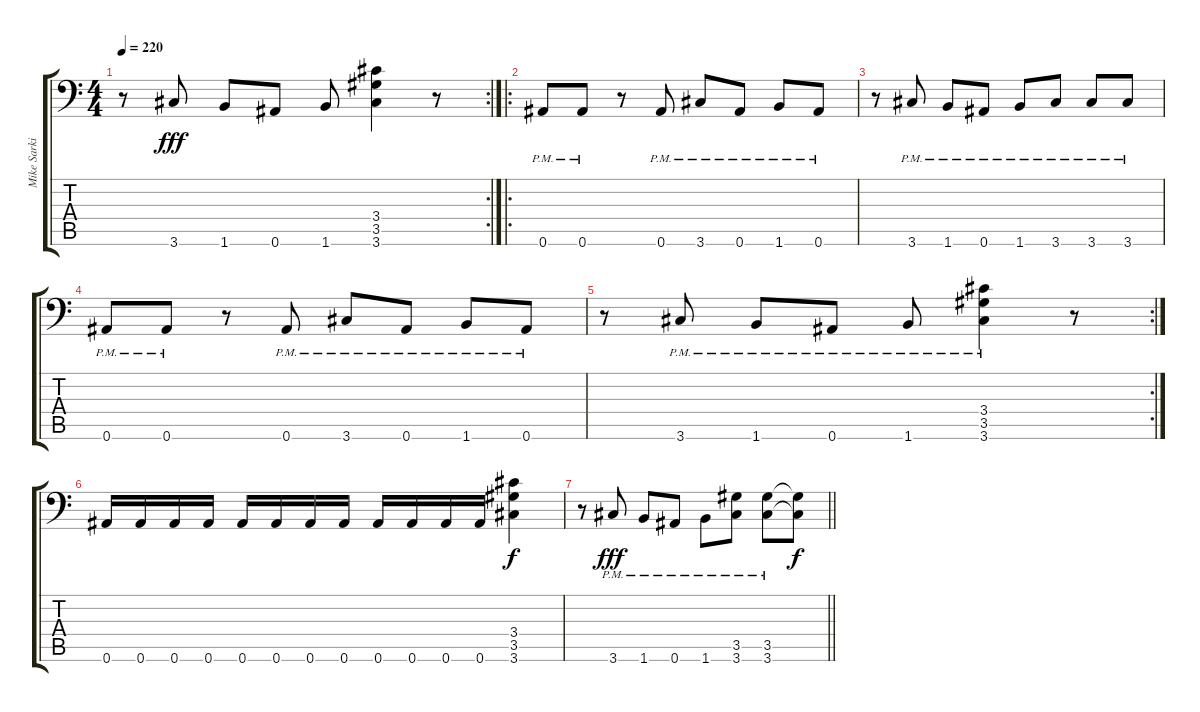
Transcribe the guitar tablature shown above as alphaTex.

\track ("Mike Sarkisyan" "Mike Sarki") {instrument distortionguitar}
\staff {score tabs}
\tuning (C4 G3 Eb3 Bb2 F2 Bb1) {hide}
\rc 2
\ts (4 4)
\tempo 220
\clef f4
\ks c
r.8{dy fff} 3.6.8 1.6.8 0.6.8 1.6.8 (3.4 3.5 3.6).4 r.8 |
\ro
0.6{pm}.8 0.6{pm}.8 r.8 0.6{pm}.8 3.6{pm}.8 0.6{pm}.8 1.6{pm}.8 0.6{pm}.8 |
r.8 3.6{pm}.8 1.6{pm}.8 0.6{pm}.8 1.6{pm}.8 3.6{pm}.8 3.6{pm}.8 3.6{pm}.8 |
0.6{pm}.8 0.6{pm}.8 r.8 0.6{pm}.8 3.6{pm}.8 0.6{pm}.8 1.6{pm}.8 0.6{pm}.8 |
\rc 2
r.8 3.6{pm}.8 1.6{pm}.8 0.6{pm}.8 1.6{pm}.8 (3.4 3.5 3.6{pm}).4 r.8 |
0.6.16 0.6.16 0.6.16 0.6.16 0.6.16 0.6.16 0.6.16 0.6.16 0.6.16 0.6.16 0.6.16 0.6.16 (3.4 3.5 3.6).4{dy f} |
\barLineRight lightlight
r.8 3.6{pm}.8{dy fff} 1.6{pm}.8 0.6{pm}.8 1.6{pm}.8 (3.5 3.6{pm}).8 (3.5{pm} 3.6).8 (3.5{t} 3.6{t}).8{dy f}
